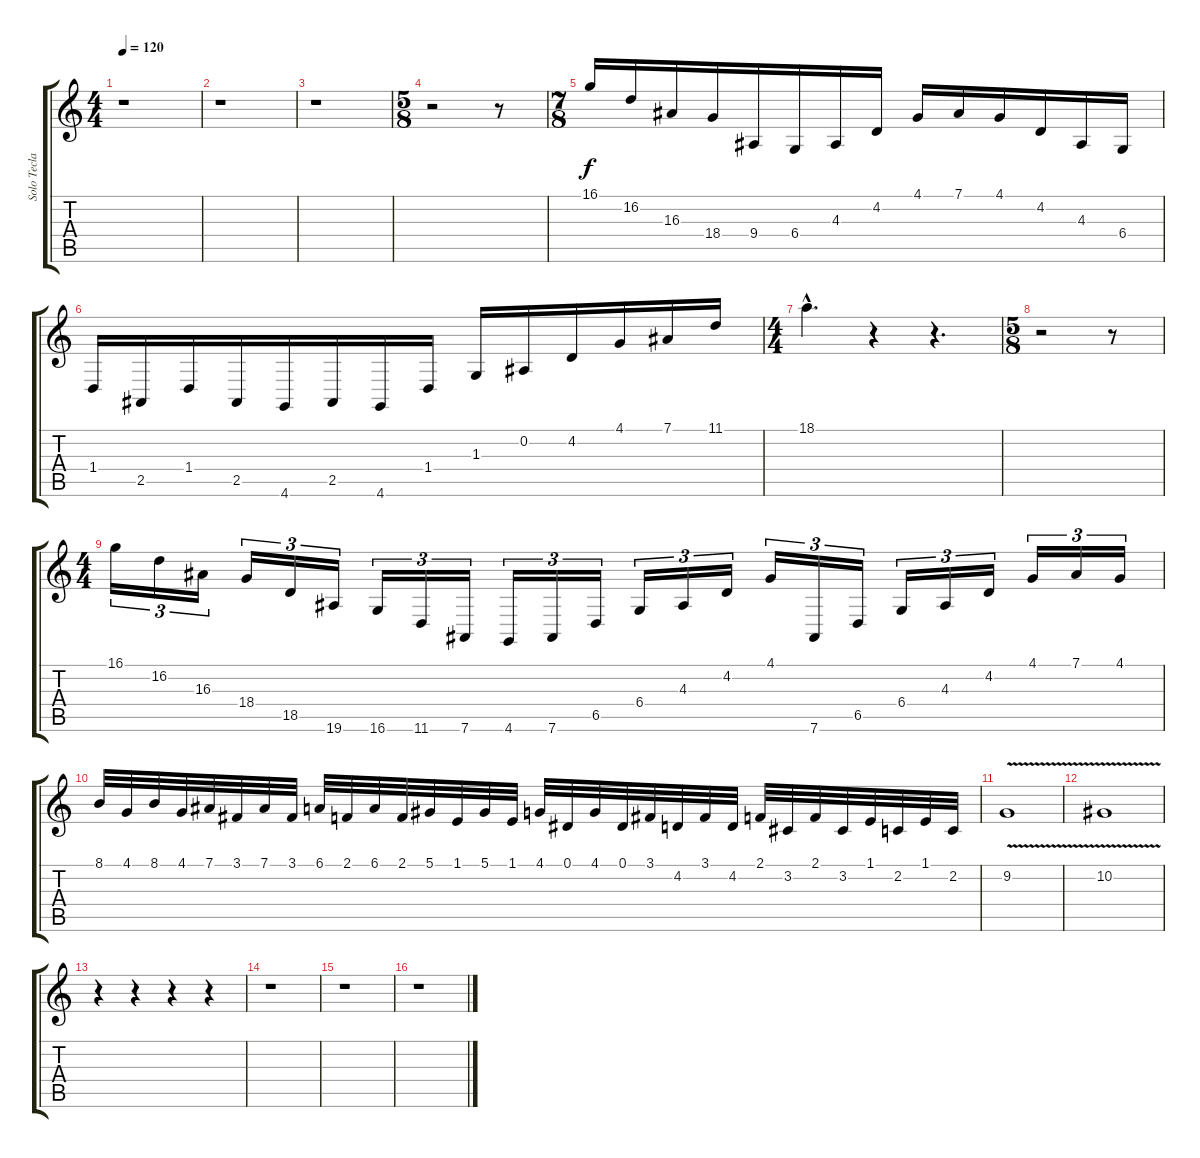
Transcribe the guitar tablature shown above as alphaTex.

\track ("Solo Teclados" "Solo Tecla") {instrument lead2sawtooth}
\staff {score tabs}
\tuning (Eb4 Bb3 Gb3 Db3 Ab2 Eb2) {hide}
\ts (4 4)
\tempo 120
\clef g2
\ks c
r.1{dy f} |
r.1 |
r.1 |
\ts (5 8)
r.2 r.8 |
\ts (7 8)
16.1.16 16.2.16 16.3.16 18.4.16 9.4.16 6.4.16 4.3.16 4.2.16 4.1.16 7.1.16 4.1.16 4.2.16 4.3.16 6.4.16 |
1.4.16 2.5.16 1.4.16 2.5.16 4.6.16 2.5.16 4.6.16 1.4.16 1.3.16 0.2.16 4.2.16 4.1.16 7.1.16 11.1.16 |
\ts (4 4)
18.1{hac}.4{d} r.4 r.4{d} |
\ts (5 8)
r.2 r.8 |
\ts (4 4)
16.1.16{tu (3 2)} 16.2.16{tu (3 2)} 16.3.16{tu (3 2)} 18.4.16{tu (3 2)} 18.5.16{tu (3 2)} 19.6.16{tu (3 2)} 16.6.16{tu (3 2)} 11.6.16{tu (3 2)} 7.6.16{tu (3 2)} 4.6.16{tu (3 2)} 7.6.16{tu (3 2)} 6.5.16{tu (3 2)} 6.4.16{tu (3 2)} 4.3.16{tu (3 2)} 4.2.16{tu (3 2)} 4.1.16{tu (3 2)} 7.6.16{tu (3 2)} 6.5.16{tu (3 2)} 6.4.16{tu (3 2)} 4.3.16{tu (3 2)} 4.2.16{tu (3 2)} 4.1.16{tu (3 2)} 7.1.16{tu (3 2)} 4.1.16{tu (3 2)} |
8.1.32 4.1.32 8.1.32 4.1.32 7.1.32 3.1.32 7.1.32 3.1.32 6.1.32 2.1.32 6.1.32 2.1.32 5.1.32 1.1.32 5.1.32 1.1.32 4.1.32 0.1.32 4.1.32 0.1.32 3.1.32 4.2.32 3.1.32 4.2.32 2.1.32 3.2.32 2.1.32 3.2.32 1.1.32 2.2.32 1.1.32 2.2.32 |
9.2{v}.1 |
10.2{v}.1 |
r.4 r.4 r.4 r.4 |
r.1 |
r.1 |
r.1
